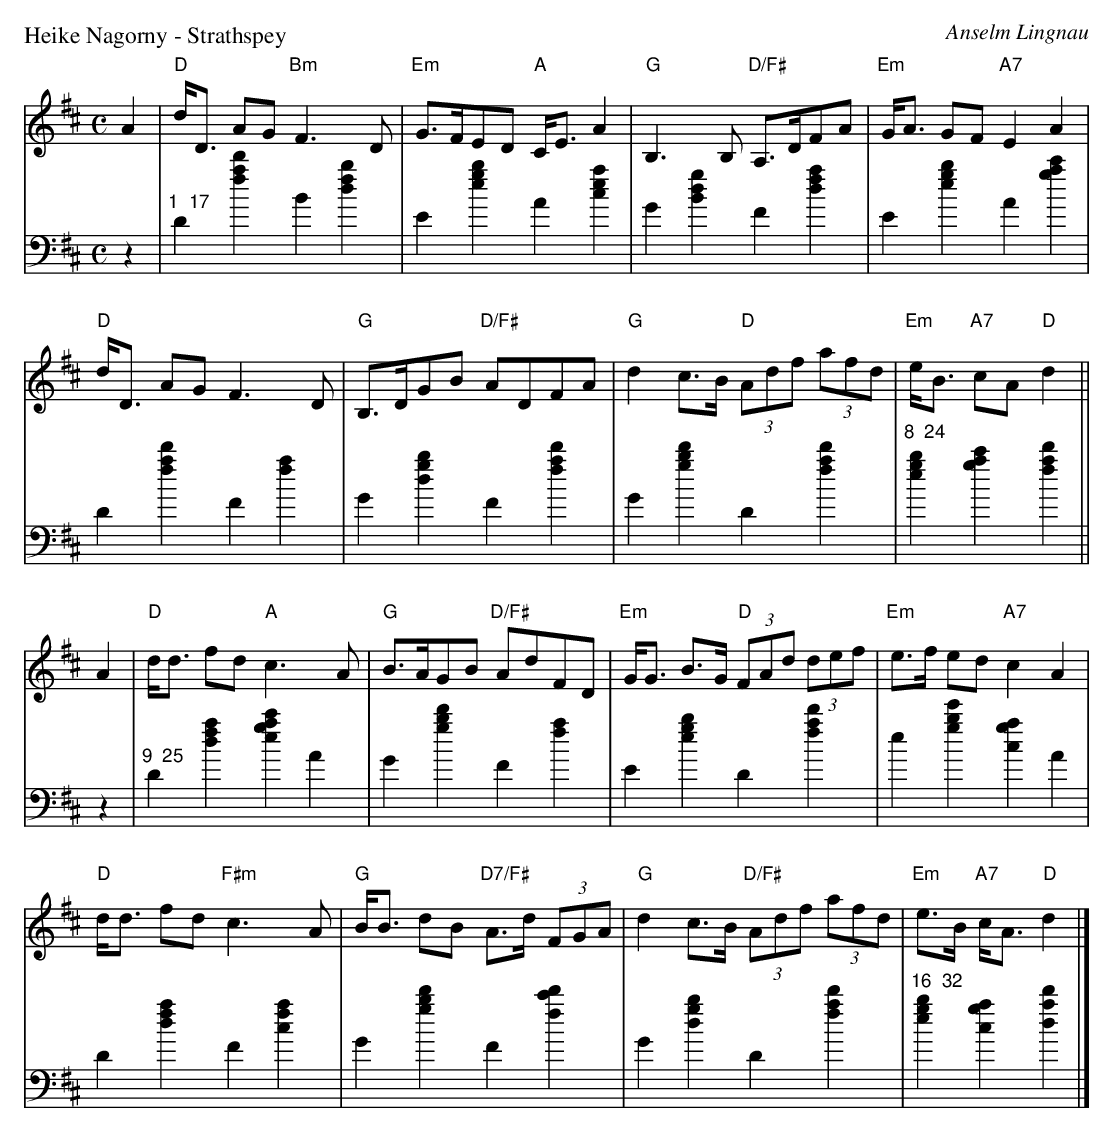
X:1
P:Heike Nagorny - Strathspey
C:Anselm Lingnau
M:C
K:D
V:Rh clef=treble staves=2 brace=2
V:Lh clef=bass
[V:Rh] A2|"D"d<D AG "Bm"F3 D          |"Em"G>FED "A"C<E A2 |\
[V:Lh] z2|"1  17"D2[f2a2d'2]B2[d2f2b2]|E2[e2g2b2]A2[c2e2a2]|\
[V:Rh]    "G"B,3 B, "D/F#"A,>DFA |"Em"G<A GF "A7"E2 A2 |
[V:Lh]    G2[B2d2g2]F2[d2f2a2]   |E2[e2g2b2]A2[g2a2c'2]|
[V:Rh]    "D"d<D AG F3 D     |"G"B,>DGB "D/F#"ADFA  |\
[V:Lh]    D2[f2a2d'2]F2[f2a2]|G2[d2g2b2] F2[f2a2d'2]|\
[V:Rh]    "G"d2 c>B "D"(3Adf (3afd|"Em"e<B "A7"cA "D"d2||
[V:Lh]    G2[g2b2d'2]D2[f2a2d'2]  |"8  24"[e2g2b2][g2a2c'2][f2a2d'2]||
[V:Rh] A2|"D"d<d fd        "A"c3 A      |"G"B>AGB   "D/F#"AdFD|\
[V:Lh] z2|"9  25"D2[f2a2d2][e2g2a2c'2] A2|G2[g2b2d'2]F2[f2a2]|\
[V:Rh]    "Em"G<G B>G "D"(3FAd (3def|"Em"e>f ed "A7"c2 A2|
[V:Lh]    E2[e2g2b2]  D2[f2a2d'2]   |e2 [g2b2e'2][g2a2c2] A2|
[V:Rh]    "D"d<d fd "F#m"c3 A |"G"B<B dB "D7/F#"A>d (3FGA|\
[V:Lh]    D2[f2a2d2]F2[f2a2c2]|G2[g2b2d'2] F2[f2c'2d'2] |\
[V:Rh]    "G"d2 c>B "D/F#"(3Adf (3afd|"Em"e>B "A7"c<A "D"d2|]
[V:Lh]    G2[d2g2b2] D2[f2a2d'2]  |"16  32"[e2g2b2][g2a2c2][d2a2d'2]|]
